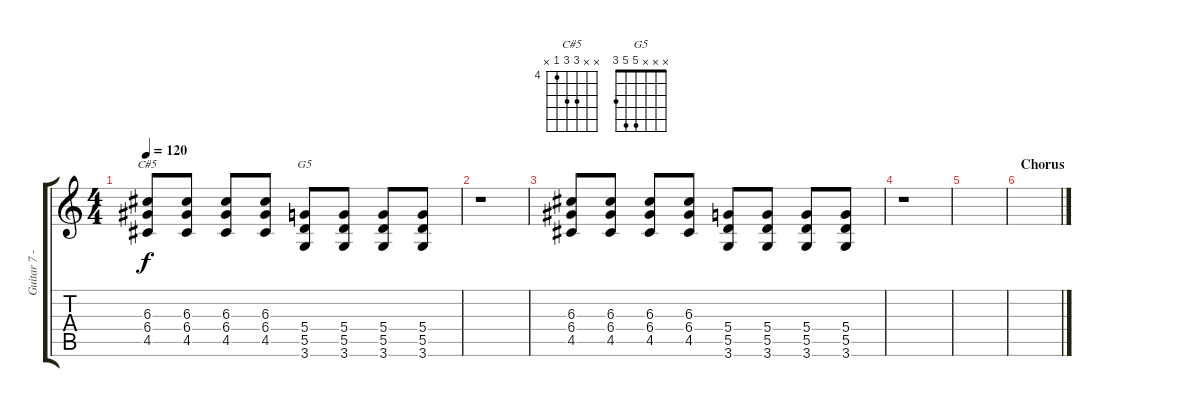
\track ("Guitar 7 - Electric" "Guitar 7 -") {instrument electricguitarclean}
\staff {score tabs}
\tuning (E4 B3 G3 D3 A2 E2) {hide}
\chord ("C#5" x x 6 6 4 x) {firstfret 4}
\chord ("G5" x x x 5 5 3)
\ts (4 4)
\tempo 120
\clef g2
\ks c
(6.3 6.4 4.5).8{ch "C#5" dy f} (6.3 6.4 4.5).8 (6.3 6.4 4.5).8 (6.3 6.4 4.5).8 (5.4 5.5 3.6).8{ch "G5"} (5.4 5.5 3.6).8 (5.4 5.5 3.6).8 (5.4 5.5 3.6).8 |
r.1 |
(6.3 6.4 4.5).8 (6.3 6.4 4.5).8 (6.3 6.4 4.5).8 (6.3 6.4 4.5).8 (5.4 5.5 3.6).8 (5.4 5.5 3.6).8 (5.4 5.5 3.6).8 (5.4 5.5 3.6).8 |
r.1 |
|
\section ("" "Chorus")
